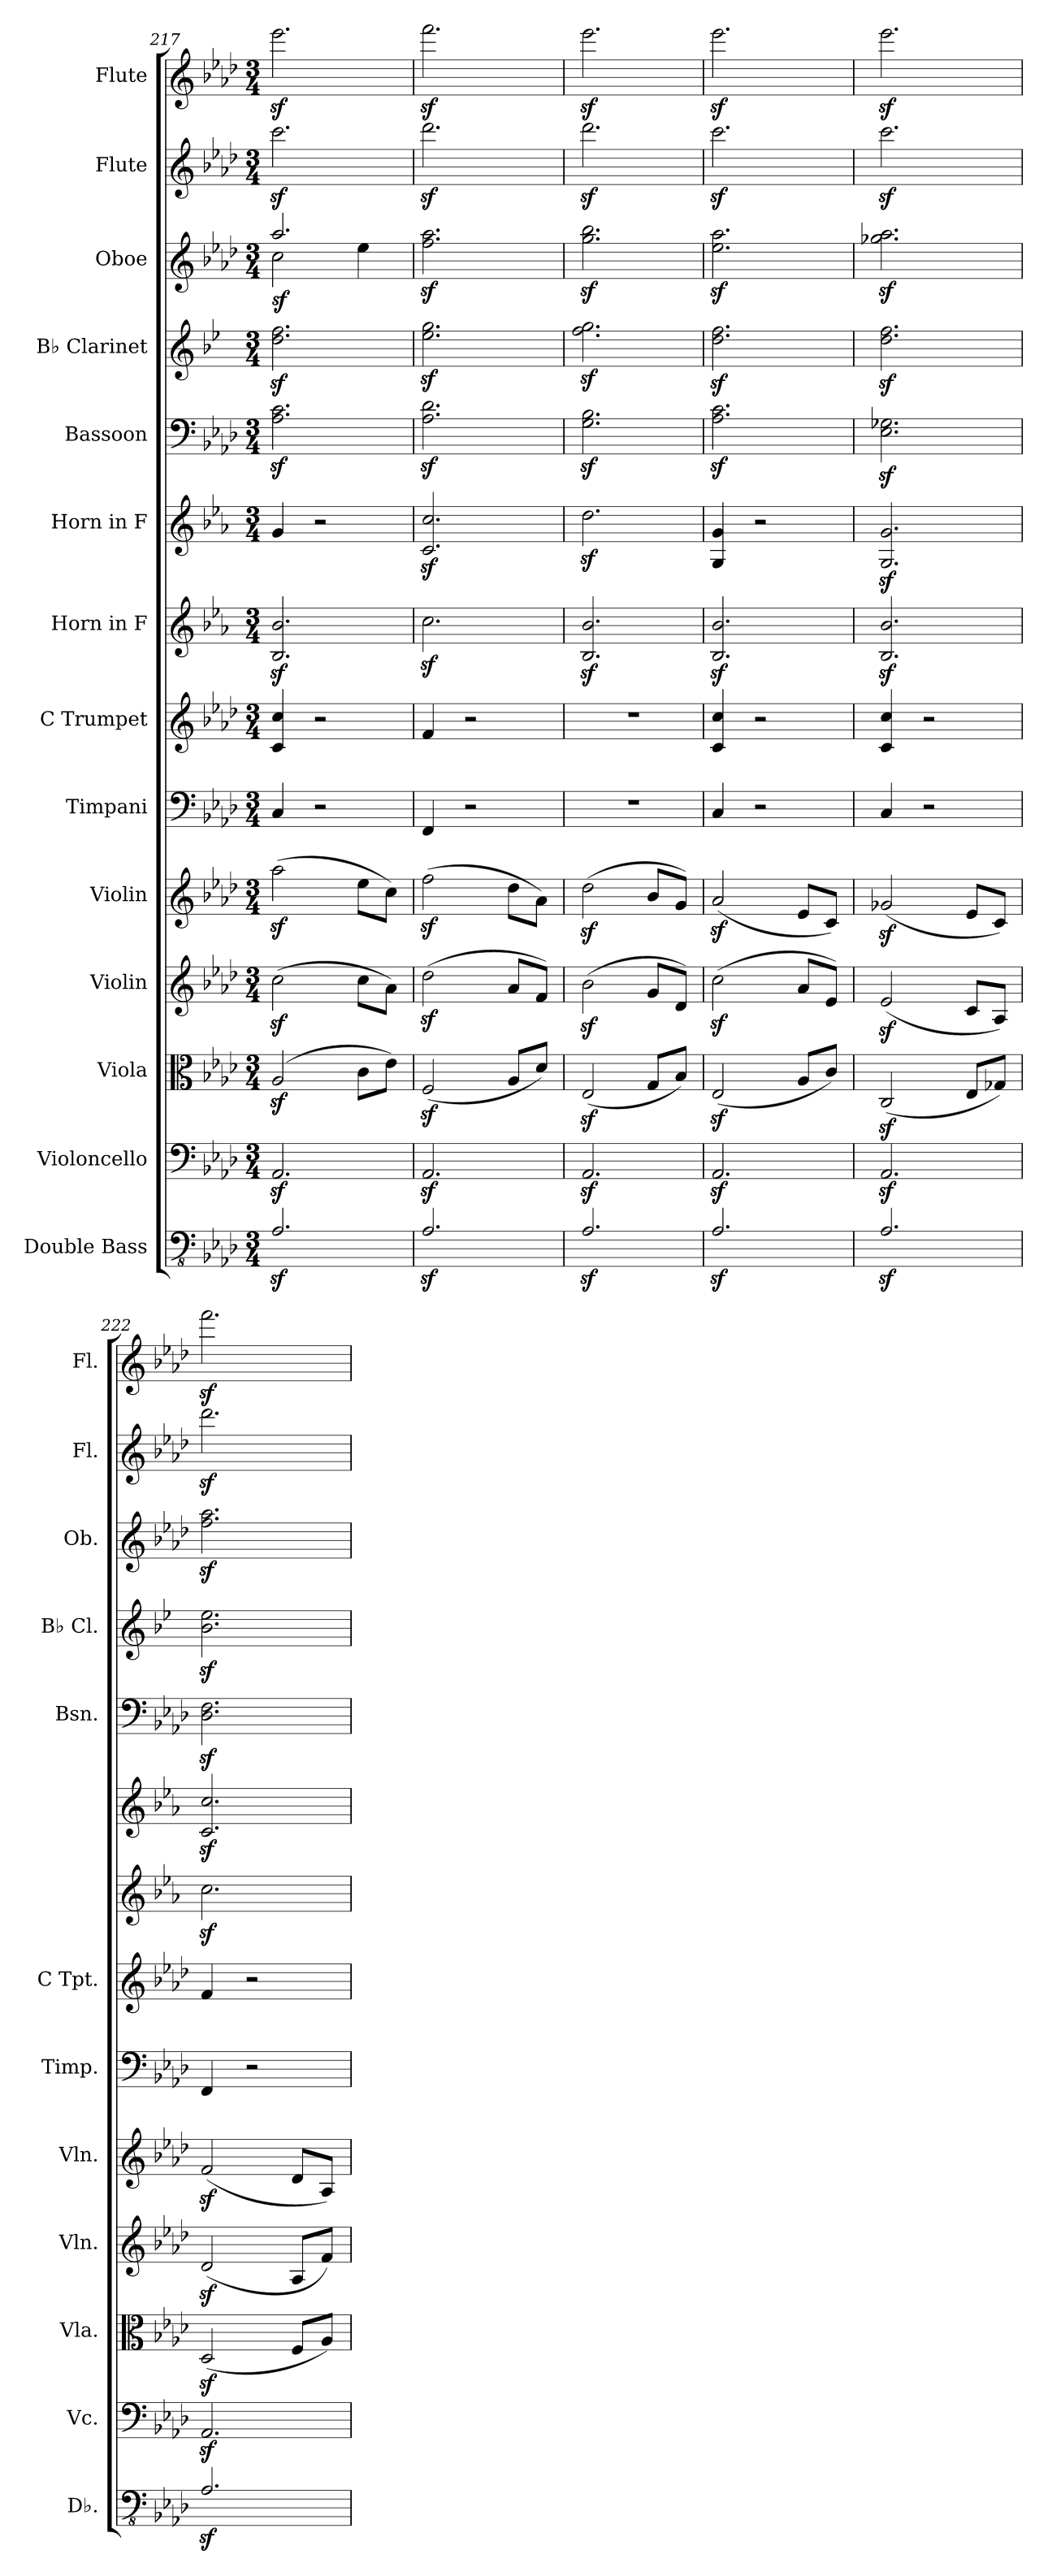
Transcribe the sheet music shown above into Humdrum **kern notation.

**kern	**kern	**kern	**kern	**kern	**kern	**kern	**kern	**kern	**kern	**kern	**kern	**dynam	**kern	**kern
*part14	*part13	*part12	*part11	*part10	*part9	*part8	*part7	*part6	*part5	*part4	*part3	*part3	*part2	*part1
*staff14	*staff13	*staff12	*staff11	*staff10	*staff9	*staff8	*staff7	*staff6	*staff5	*staff4	*staff3	*staff3	*staff2	*staff1
*I"Double Bass	*I"Violoncello	*I"Viola	*I"Violin	*I"Violin	*I"Timpani	*I"C Trumpet	*I"Horn in F	*I"Horn in F	*I"Bassoon	*I"B♭ Clarinet	*I"Oboe	*	*I"Flute	*I"Flute
*I'Db.	*I'Vc.	*I'Vla.	*I'Vln.	*I'Vln.	*I'Timp.	*I'C Tpt.	*	*	*I'Bsn.	*I'B♭ Cl.	*I'Ob.	*	*I'Fl.	*I'Fl.
!!LO:PB:g=z
*clefFv4	*clefF4	*clefC3	*clefG2	*clefG2	*clefF4	*clefG2	*clefG2	*clefG2	*clefF4	*clefG2	*clefG2	*	*clefG2	*clefG2
*ITrd7c12	*	*	*	*	*	*	*ITrd4c7	*ITrd4c7	*	*ITrd1c2	*	*	*	*
*k[b-e-a-d-]	*k[b-e-a-d-]	*k[b-e-a-d-]	*k[b-e-a-d-]	*k[b-e-a-d-]	*k[b-e-a-d-]	*k[b-e-a-d-]	*k[b-e-a-d-]	*k[b-e-a-d-]	*k[b-e-a-d-]	*k[b-e-a-d-]	*k[b-e-a-d-]	*	*k[b-e-a-d-]	*k[b-e-a-d-]
*M3/4	*M3/4	*M3/4	*M3/4	*M3/4	*M3/4	*M3/4	*M3/4	*M3/4	*M3/4	*M3/4	*M3/4	*	*M3/4	*M3/4
=217	=217	=217	=217	=217	=217	=217	=217	=217	=217	=217	=217	=217	=217	=217
*	*	*	*	*	*	*	*	*	*	*	*^	*	*	*
!	!	!	!	!	!	!	!	!	!	!	!	!	!LO:DY:b	!	!
2.AAA-z</	2.AA-z</	(2A-z</	(2ccz<\	(2aa-z<\	4C/	4c/ 4cc/	2.E-/z< 2.e-/z<	4c/	2.A-\z< 2.c\z<	2.cc\z< 2.ee-\z<	2.aa-/	2cc\	sf	2.cccz<\	2.eee-z<\
.	.	.	.	.	2r	2r	.	2r	.	.	.	.	.	.	.
.	.	8c\L	8cc\L	8ee-\L	.	.	.	.	.	.	.	4ee-\	.	.	.
.	.	8e-\J)	8a-\J)	8cc\J)	.	.	.	.	.	.	.	.	.	.	.
*	*	*	*	*	*	*	*	*	*	*	*v	*v	*	*	*
=218	=218	=218	=218	=218	=218	=218	=218	=218	=218	=218	=218	=218	=218	=218
2.AAA-z</	2.AA-z</	(2Fz</	(2dd-z<\	(2ffz<\	4FF/	4f/	2.fz<\	2.F/z< 2.f/z<	2.A-\z< 2.d-\z<	2.dd-\z< 2.ff\z<	2.ff\z< 2.aa-\z<	.	2.ddd-z<\	2.fffz<\
.	.	.	.	.	2r	2r	.	.	.	.	.	.	.	.
.	.	8A-/L	8a-/L	8dd-\L	.	.	.	.	.	.	.	.	.	.
.	.	8d-/J)	8f/J)	8a-\J)	.	.	.	.	.	.	.	.	.	.
=219	=219	=219	=219	=219	=219	=219	=219	=219	=219	=219	=219	=219	=219	=219
2.AAA-z</	2.AA-z</	(2E-z</	(2b-z<\	(2dd-z<\	2.r	2.r	2.E-/z< 2.e-/z<	2.gz<\	2.G\z< 2.B-\z<	2.ee-\z< 2.ff\z<	2.gg\z< 2.bb-\z<	.	2.ddd-z<\	2.eee-z<\
.	.	8G/L	8g/L	8b-/L	.	.	.	.	.	.	.	.	.	.
.	.	8B-/J)	8d-/J)	8g/J)	.	.	.	.	.	.	.	.	.	.
=220	=220	=220	=220	=220	=220	=220	=220	=220	=220	=220	=220	=220	=220	=220
2.AAA-z</	2.AA-z</	(2E-z</	(2ccz<\	(2a-z</	4C/	4c/ 4cc/	2.E-/z< 2.e-/z<	4C/ 4c/	2.A-\z< 2.c\z<	2.cc\z< 2.ee-\z<	2.ee-\z< 2.aa-\z<	.	2.cccz<\	2.eee-z<\
.	.	.	.	.	2r	2r	.	2r	.	.	.	.	.	.
.	.	8A-/L	8a-/L	8e-/L	.	.	.	.	.	.	.	.	.	.
.	.	8c/J)	8e-/J)	8c/J)	.	.	.	.	.	.	.	.	.	.
=221	=221	=221	=221	=221	=221	=221	=221	=221	=221	=221	=221	=221	=221	=221
2.AAA-z</	2.AA-z</	(2Cz</	(2e-z</	(2g-Xz</	4C/	4c/ 4cc/	2.E-/z< 2.e-/z<	2.C/z< 2.c/z<	2.E-\z< 2.G-X\z<	2.cc\z< 2.ee-\z<	2.gg-X\z< 2.aa-\z<	.	2.cccz<\	2.eee-z<\
.	.	.	.	.	2r	2r	.	.	.	.	.	.	.	.
.	.	8E-/L	8c/L	8e-/L	.	.	.	.	.	.	.	.	.	.
.	.	8G-X/J)	8A-/J)	8c/J)	.	.	.	.	.	.	.	.	.	.
=222	=222	=222	=222	=222	=222	=222	=222	=222	=222	=222	=222	=222	=222	=222
2.AAA-z</	2.AA-z</	(2D-z</	(2d-z</	(2fz</	4FF/	4f/	2.fz<\	2.F/z< 2.f/z<	2.D-\z< 2.F\z<	2.a-\z< 2.dd-\z<	2.ff\z< 2.aa-\z<	.	2.ddd-z<\	2.fffz<\
.	.	.	.	.	2r	2r	.	.	.	.	.	.	.	.
.	.	8F/L	8A-/L	8d-/L	.	.	.	.	.	.	.	.	.	.
.	.	8A-/J)	8f/J)	8A-/J)	.	.	.	.	.	.	.	.	.	.
=	=	=	=	=	=	=	=	=	=	=	=	=	=	=
*-	*-	*-	*-	*-	*-	*-	*-	*-	*-	*-	*-	*-	*-	*-
